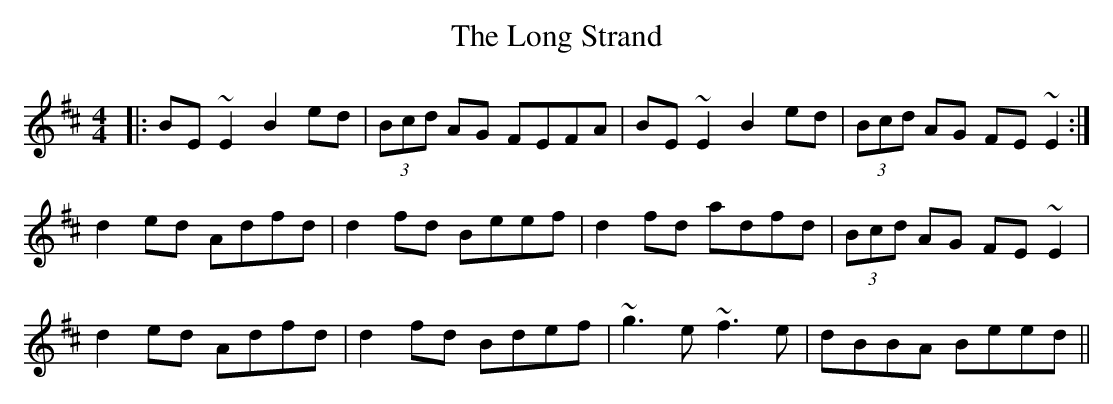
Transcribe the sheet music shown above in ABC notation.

X:1
T: The Long Strand
M: 4/4
L: 1/8
K: Edor
|:BE~E2 B2ed|(3Bcd AG FEFA|BE~E2 B2ed|(3Bcd AG FE~E2:|
d2ed Adfd|d2fd Beef|d2fd adfd|(3Bcd AG FE~E2|
d2ed Adfd|d2fd Bdef|~g3e ~f3e|dBBA Beed||
